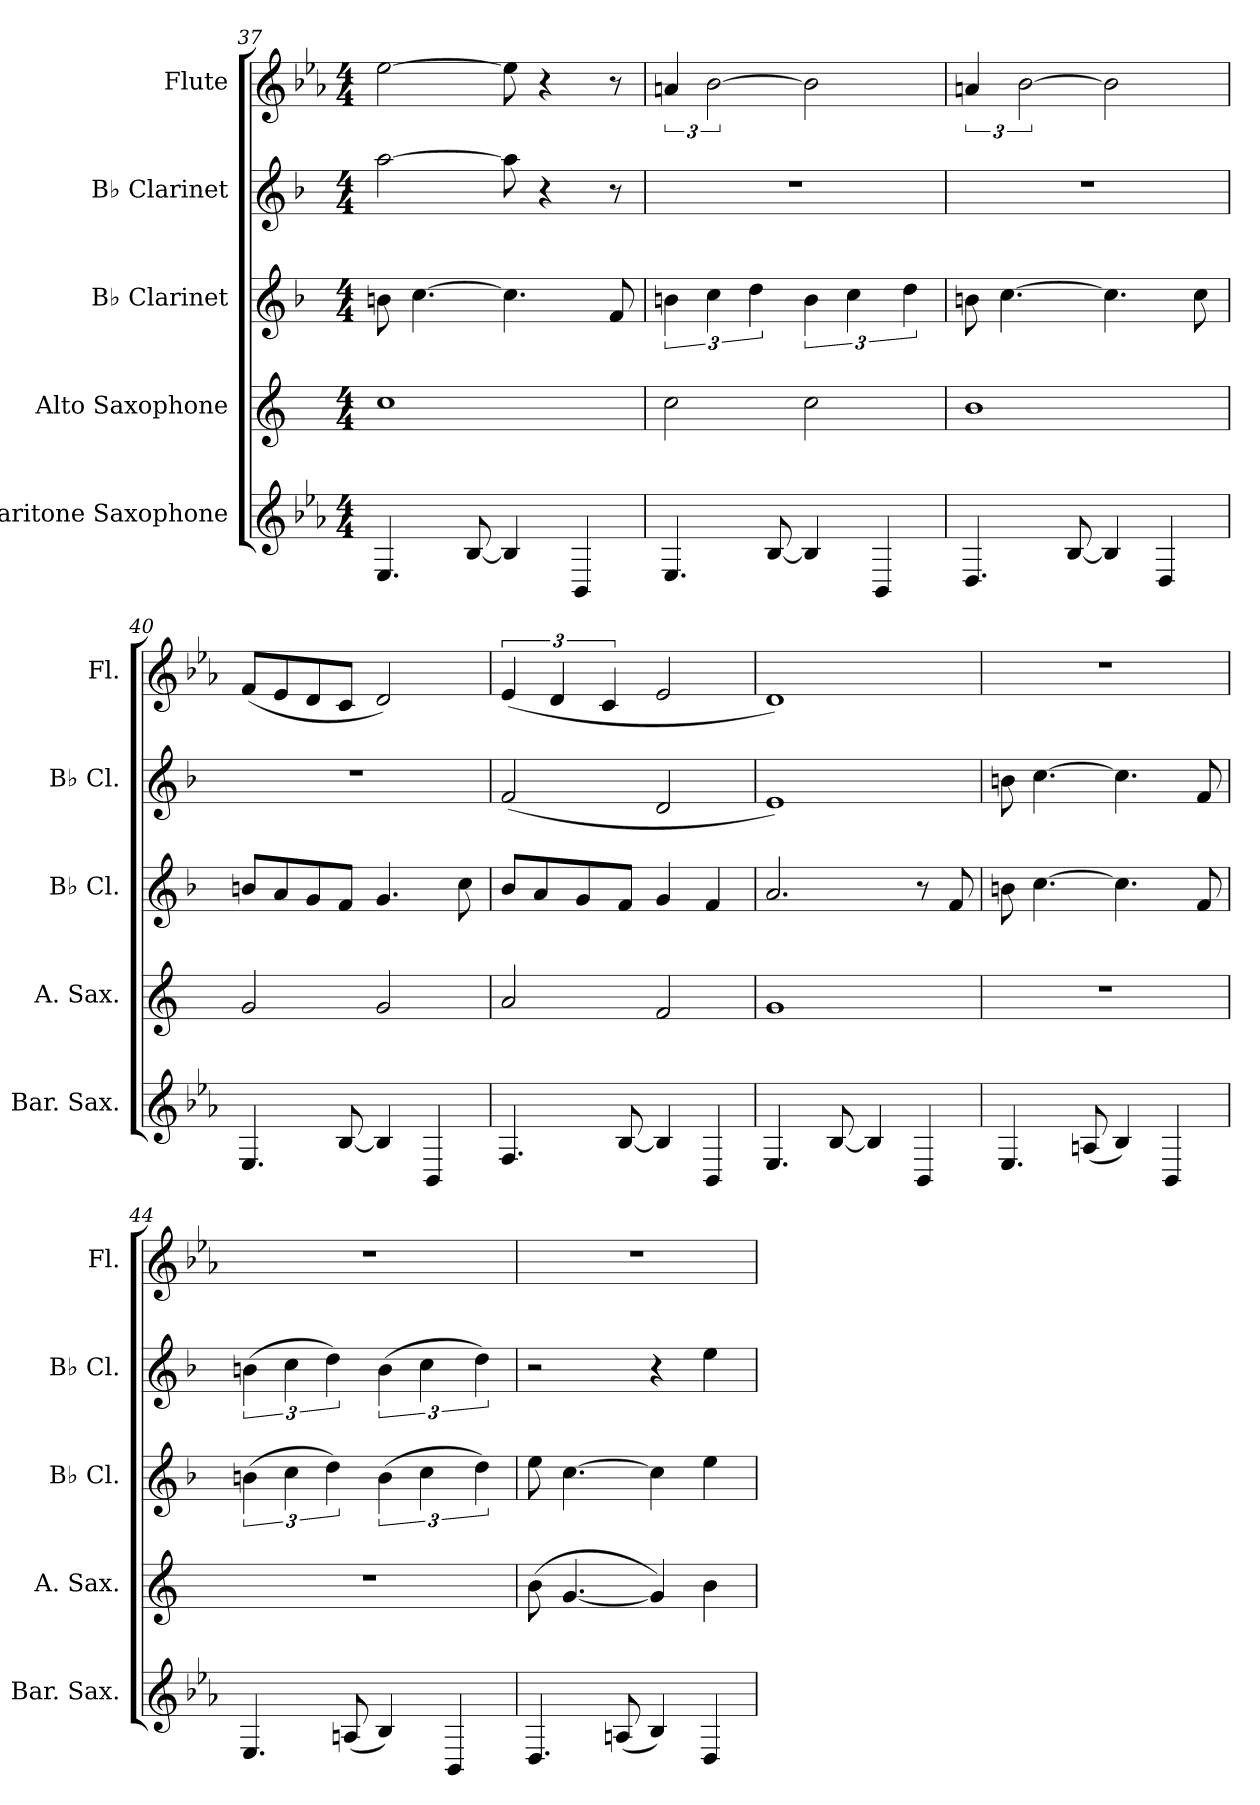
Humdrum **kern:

**kern	**kern	**kern	**kern	**kern
*part5	*part4	*part3	*part2	*part1
*staff5	*staff4	*staff3	*staff2	*staff1
*I"Baritone Saxophone	*I"Alto Saxophone	*I"B♭ Clarinet	*I"B♭ Clarinet	*I"Flute
*I'Bar. Sax.	*I'A. Sax.	*I'B♭ Cl.	*I'B♭ Cl.	*I'Fl.
!!LO:LB:g=z
*clefG2	*clefG2	*clefG2	*clefG2	*clefG2
*ITrd12c21	*ITrd5c9	*ITrd1c2	*ITrd1c2	*
*k[b-e-a-]	*k[b-e-a-]	*k[b-e-a-]	*k[b-e-a-]	*k[b-e-a-]
*M4/4	*M4/4	*M4/4	*M4/4	*M4/4
*MM100	*MM100	*MM100	*MM100	*MM100
=37	=37	=37	=37	=37
4.EE-/	1e-	8an\	[2gg\	[2ee-\
.	.	[4.b-\	.	.
[8BB-/	.	.	.	.
4BB-/]	.	4.b-\]	8gg\]	8ee-\]
.	.	.	4r	4r
4BBB-/	.	.	.	.
.	.	8e-/	8r	8r
=38	=38	=38	=38	=38
4.EE-/	2e-\	6an\	1r	6an/
.	.	6b-\	.	[3b-\
.	.	6cc\	.	.
[8BB-/	.	.	.	.
4BB-/]	2e-\	6a\	.	2b-\]
.	.	6b-\	.	.
4BBB-/	.	.	.	.
.	.	6cc\	.	.
=39	=39	=39	=39	=39
4.DD/	1d	8an\	1r	6an/
.	.	[4.b-\	.	.
.	.	.	.	[3b-\
[8BB-/	.	.	.	.
4BB-/]	.	4.b-\]	.	2b-\]
4DD/	.	.	.	.
.	.	8b-\	.	.
=40	=40	=40	=40	=40
4.EE-/	2B-/	8an/L	1r	(<8f/L
.	.	8g/	.	8e-/
.	.	8f/	.	8d/
[8BB-/	.	8e-/J	.	8c/J
4BB-/]	2B-/	4.f/	.	2d/)
4BBB-/	.	.	.	.
.	.	8b-\	.	.
!!LO:PB:g=z
=41	=41	=41	=41	=41
4.FF/	2c/	8a-/L	(<2e-/	(<6e-/
.	.	8g/	.	.
.	.	.	.	6d/
.	.	8f/	.	.
.	.	.	.	6c/
[8BB-/	.	8e-/J	.	.
4BB-/]	2A-/	4f/	2c/	2e-/
4BBB-/	.	4e-/	.	.
=42	=42	=42	=42	=42
4.EE-/	1B-	2.g/	1d)	1d)
[8BB-/	.	.	.	.
4BB-/]	.	.	.	.
4BBB-/	.	8r	.	.
.	.	8e-/	.	.
=43	=43	=43	=43	=43
4.EE-/	1r	8an\	8an\	1r
.	.	[4.b-\	[4.b-\	.
(<8AAn/	.	.	.	.
4BB-/)	.	4.b-\]	4.b-\]	.
4BBB-/	.	.	.	.
.	.	8e-/	8e-/	.
=44	=44	=44	=44	=44
4.EE-/	1r	(>6an\	(>6an\	1r
.	.	6b-\	6b-\	.
.	.	6cc\)	6cc\)	.
(<8AAn/	.	.	.	.
4BB-/)	.	(>6a\	(>6a\	.
.	.	6b-\	6b-\	.
4BBB-/	.	.	.	.
.	.	6cc\)	6cc\)	.
!!LO:LB:g=z
=45	=45	=45	=45	=45
4.DD/	(>8d\	8dd\	2r	1r
.	[4.B-/	[4.b-\	.	.
(<8AAn/	.	.	.	.
4BB-/)	4B-/])	4b-\]	4r	.
4DD/	4d\	4dd\	4dd\	.
=	=	=	=	=
*-	*-	*-	*-	*-
